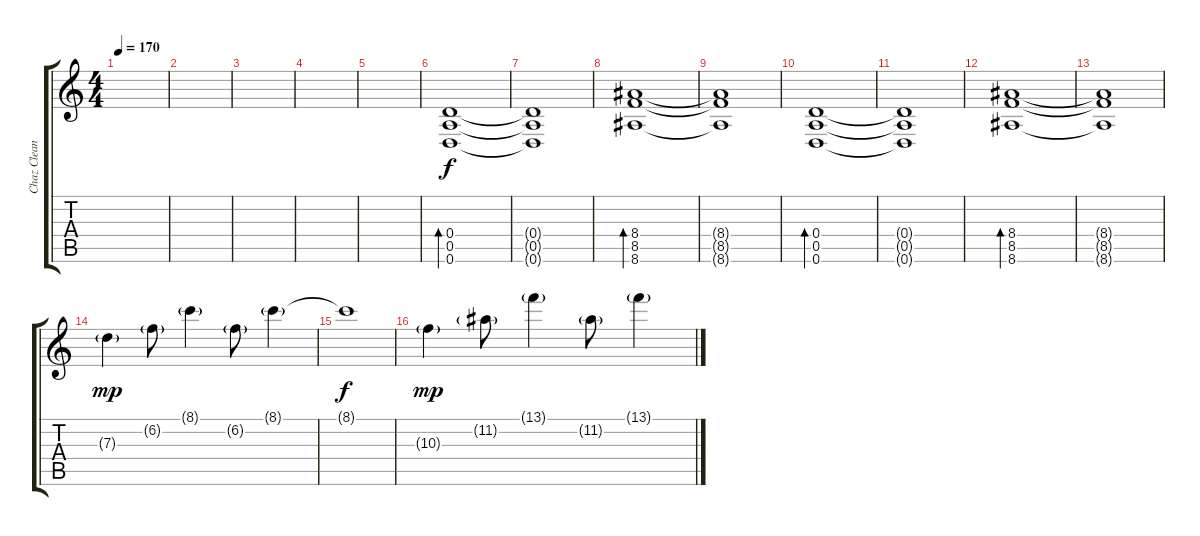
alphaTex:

\track ("Chaz Clean" "Chaz Clean") {instrument electricguitarjazz}
\staff {score tabs}
\tuning (E4 B3 G3 D3 A2 D2) {hide}
\ts (4 4)
\tempo 170
\clef g2
\ks c
|
|
|
|
|
(0.4 0.5 0.6).1{bd 240} |
(0.4{t} 0.5{t} 0.6{t}).1 |
(8.4 8.5 8.6).1{bd 240} |
(8.4{t} 8.5{t} 8.6{t}).1 |
(0.4 0.5 0.6).1{bd 240} |
(0.4{t} 0.5{t} 0.6{t}).1 |
(8.4 8.5 8.6).1{bd 240} |
(8.4{t} 8.5{t} 8.6{t}).1 |
7.3{g}.4{dy mp} 6.2{g}.8 8.1{g}.4 6.2{g}.8 8.1{g}.4 |
8.1{t}.1{dy f} |
10.3{g}.4{dy mp} 11.2{g}.8 13.1{g}.4 11.2{g}.8 13.1{g}.4
